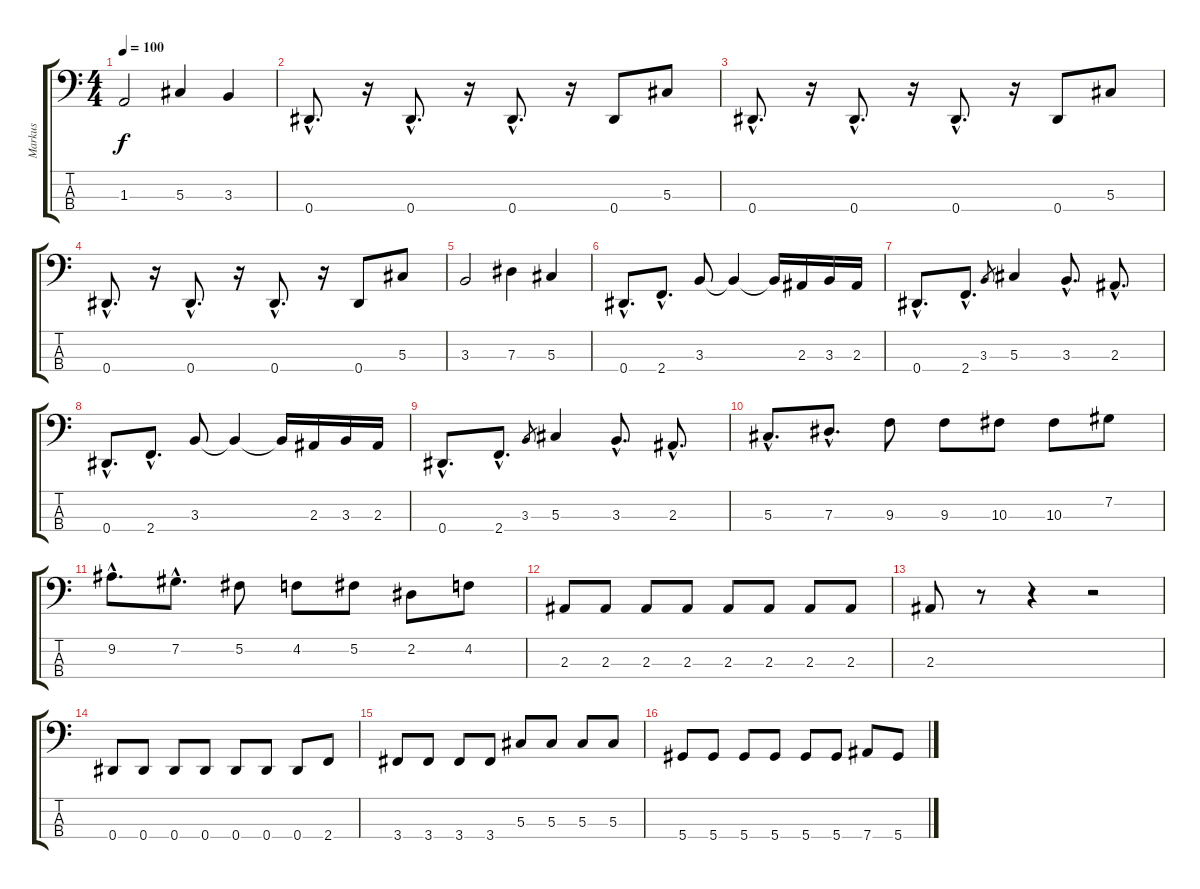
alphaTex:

\track ("Markus" "Markus") {instrument electricbassfinger}
\staff {score tabs}
\tuning (Gb2 Db2 Ab1 Eb1) {hide}
\ts (4 4)
\tempo 100
\clef f4
\ks c
1.3.2{dy f} 5.3.4 3.3.4 |
0.4{hac}.8{d} r.16 0.4{hac}.8{d} r.16 0.4{hac}.8{d} r.16 0.4.8 5.3.8 |
0.4{hac}.8{d} r.16 0.4{hac}.8{d} r.16 0.4{hac}.8{d} r.16 0.4.8 5.3.8 |
0.4{hac}.8{d} r.16 0.4{hac}.8{d} r.16 0.4{hac}.8{d} r.16 0.4.8 5.3.8 |
3.3.2 7.3.4 5.3.4 |
0.4{hac}.8{d} 2.4{hac}.8{d} 3.3.8 3.3{t}.4 3.3{t}.16 2.3.16 3.3.16 2.3.16 |
0.4{hac}.8{d} 2.4{hac}.8{d} 3.3.8{gr} 5.3.4 3.3{hac}.8{d} 2.3{hac}.8{d} |
0.4{hac}.8{d} 2.4{hac}.8{d} 3.3.8 3.3{t}.4 3.3{t}.16 2.3.16 3.3.16 2.3.16 |
0.4{hac}.8{d} 2.4{hac}.8{d} 3.3.8{gr} 5.3.4 3.3{hac}.8{d} 2.3{hac}.8{d} |
5.3{hac}.8{d} 7.3{hac}.8{d} 9.3.8 9.3.8 10.3.8 10.3.8 7.2.8 |
9.2{hac}.8{d} 7.2{hac}.8{d} 5.2.8 4.2.8 5.2.8 2.2.8 4.2.8 |
2.3.8 2.3.8 2.3.8 2.3.8 2.3.8 2.3.8 2.3.8 2.3.8 |
2.3.8 r.8 r.4 r.2 |
0.4.8 0.4.8 0.4.8 0.4.8 0.4.8 0.4.8 0.4.8 2.4.8 |
3.4.8 3.4.8 3.4.8 3.4.8 5.3.8 5.3.8 5.3.8 5.3.8 |
5.4.8 5.4.8 5.4.8 5.4.8 5.4.8 5.4.8 7.4.8 5.4.8
